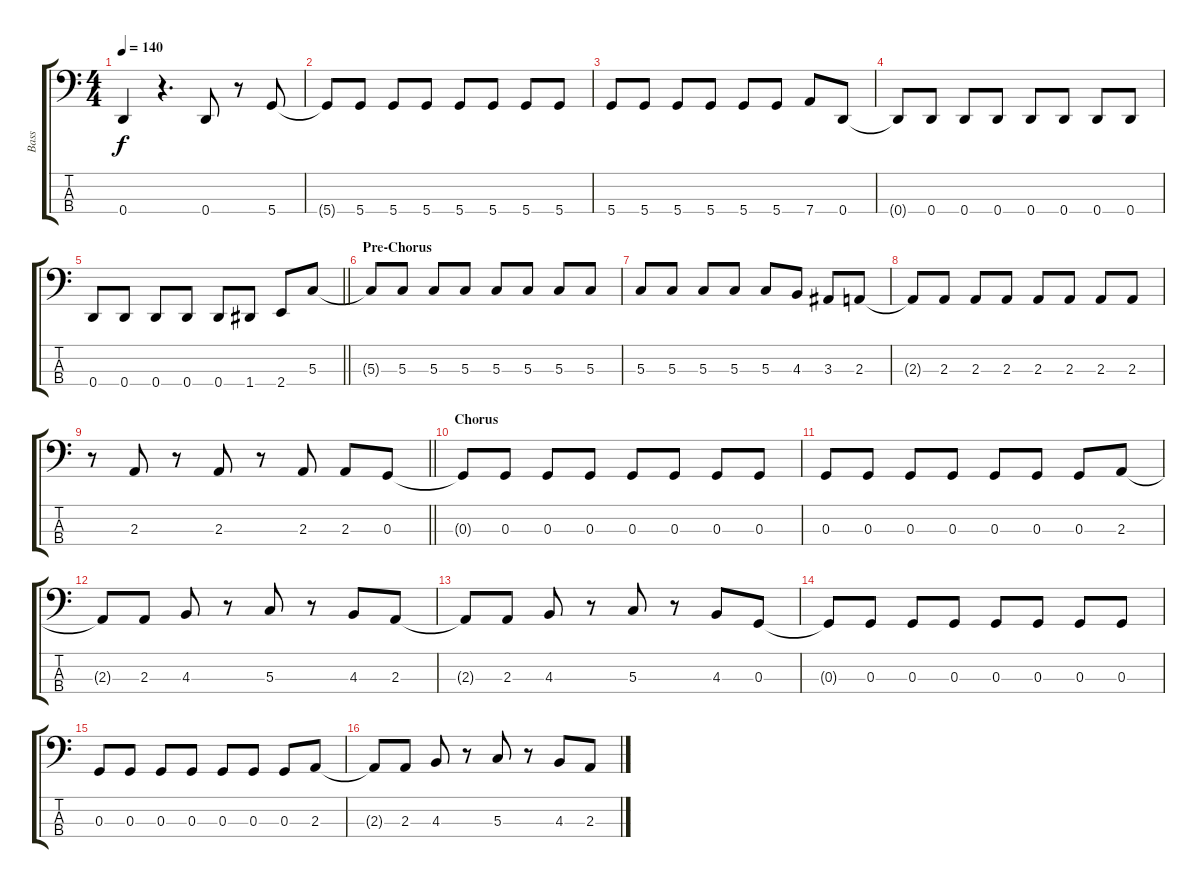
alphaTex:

\track ("Bass" "Bass") {instrument electricbasspick}
\staff {score tabs}
\tuning (F2 C2 G1 D1) {hide}
\ts (4 4)
\tempo 140
\clef f4
\ks c
0.4{t}.4{dy f} r.4{d} 0.4.8 r.8 5.4.8 |
5.4{t}.8 5.4.8 5.4.8 5.4.8 5.4.8 5.4.8 5.4.8 5.4.8 |
5.4.8 5.4.8 5.4.8 5.4.8 5.4.8 5.4.8 7.4.8 0.4.8 |
0.4{t}.8 0.4.8 0.4.8 0.4.8 0.4.8 0.4.8 0.4.8 0.4.8 |
\barLineRight lightlight
0.4.8 0.4.8 0.4.8 0.4.8 0.4.8 1.4.8 2.4.8 5.3.8 |
\section ("" "Pre-Chorus")
5.3{t}.8 5.3.8 5.3.8 5.3.8 5.3.8 5.3.8 5.3.8 5.3.8 |
5.3.8 5.3.8 5.3.8 5.3.8 5.3.8 4.3.8 3.3.8 2.3.8 |
2.3{t}.8 2.3.8 2.3.8 2.3.8 2.3.8 2.3.8 2.3.8 2.3.8 |
\barLineRight lightlight
r.8 2.3.8 r.8 2.3.8 r.8 2.3.8 2.3.8 0.3.8 |
\section ("" "Chorus")
0.3{t}.8 0.3.8 0.3.8 0.3.8 0.3.8 0.3.8 0.3.8 0.3.8 |
0.3.8 0.3.8 0.3.8 0.3.8 0.3.8 0.3.8 0.3.8 2.3.8 |
2.3{t}.8 2.3.8 4.3.8 r.8 5.3.8 r.8 4.3.8 2.3.8 |
2.3{t}.8 2.3.8 4.3.8 r.8 5.3.8 r.8 4.3.8 0.3.8 |
0.3{t}.8 0.3.8 0.3.8 0.3.8 0.3.8 0.3.8 0.3.8 0.3.8 |
0.3.8 0.3.8 0.3.8 0.3.8 0.3.8 0.3.8 0.3.8 2.3.8 |
2.3{t}.8 2.3.8 4.3.8 r.8 5.3.8 r.8 4.3.8 2.3.8
